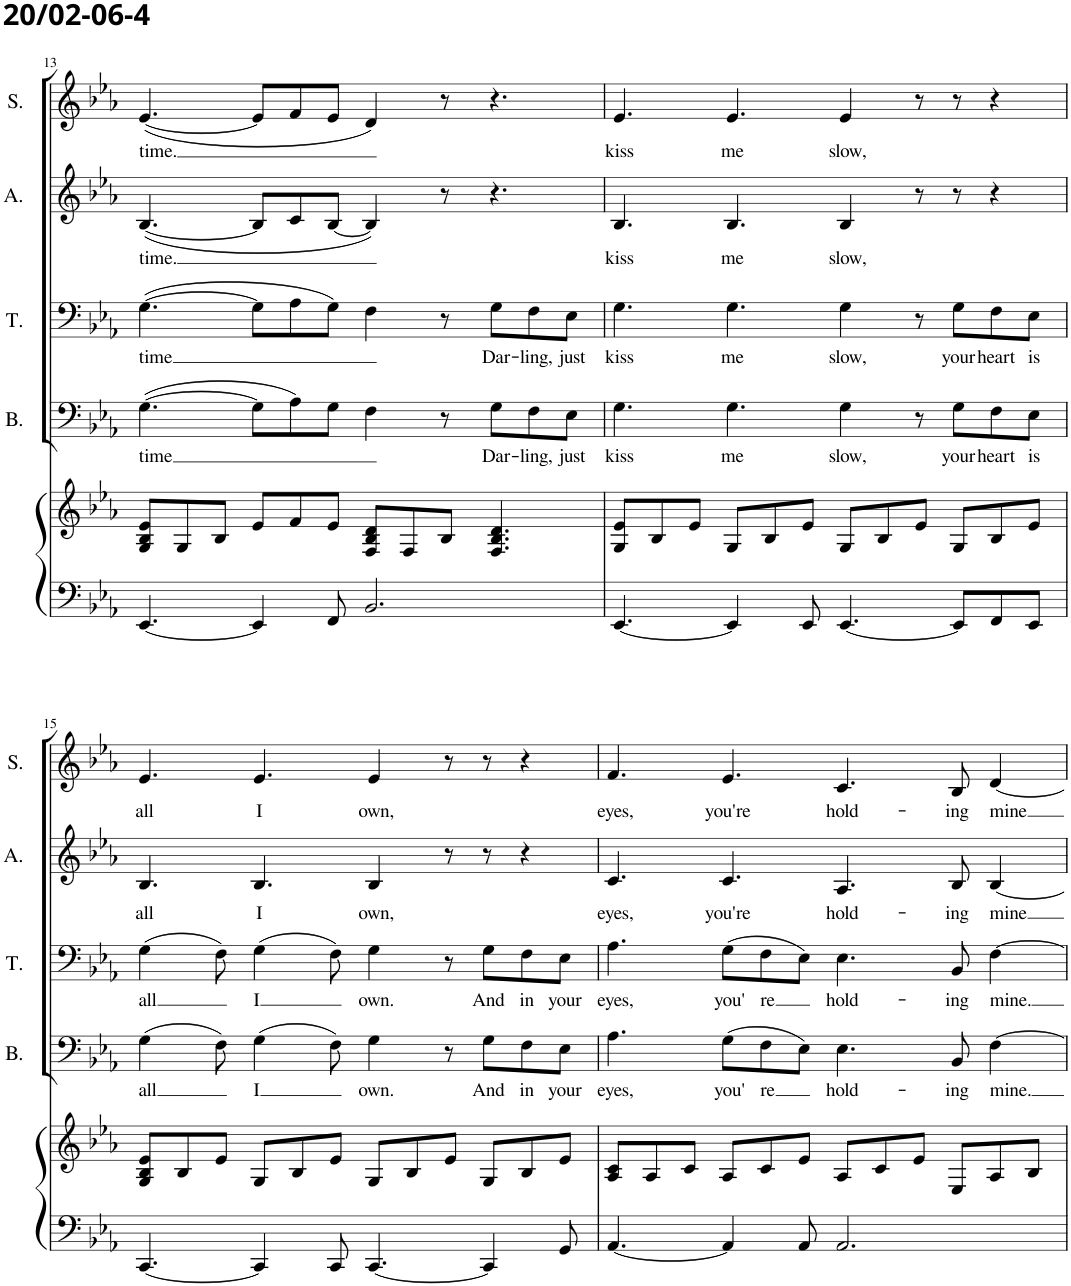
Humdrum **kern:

**kern	**kern	**kern	**text	**kern	**text	**kern	**text	**kern	**text
*part5	*part5	*part4	*part4	*part3	*part3	*part2	*part2	*part1	*part1
*staff6	*staff5	*staff4	*staff4	*staff3	*staff3	*staff2	*staff2	*staff1	*staff1
*I"Piano	*	*I"Bas	*	*I"Tenor	*	*I"Alt	*	*I"Sopraan	*
*I'Pno	*	*I'B.	*	*I'T.	*	*I'A.	*	*I'S.	*
!!LO:PB:g=z
*clefF4	*clefG2	*clefF4	*	*clefF4	*	*clefG2	*	*clefG2	*
*	*	*Trd12c21	*	*	*	*	*	*Trd1c2	*
*k[b-e-a-]	*k[b-e-a-]	*k[b-e-a-]	*	*k[b-e-a-]	*	*k[b-e-a-]	*	*k[b-e-a-]	*
*M12/8	*M12/8	*M12/8	*	*M12/8	*	*M12/8	*	*M12/8	*
=13	=13	=13	=13	=13	=13	=13	=13	=13	=13
!	!	!	!LO:LY:b	!	!LO:LY:b	!	!LO:LY:b	!	!LO:LY:b
[4.EE-/	8G/ 8B-/ 8e-/L	([4.G\	time	([4.G\	time	([4.B-/	time.	([4.e-/	time.
.	8G/	.	.	.	.	.	.	.	.
.	8B-/J	.	.	.	.	.	.	.	.
4EE-/]	8e-/L	8G\L]	.	8G\L]	.	8B-/L]	.	8e-/L]	.
.	8f/	8A-\)	.	8A-\	.	8c/	.	8f/	.
8FF/	8e-/J	8G\J	.	8G\J)	.	[8B-/J	.	8e-/J	.
2.BB-/	8F/ 8B-/ 8d/L	4F\	.	4F\	.	4B-/])	.	4d/)	.
.	8F/	.	.	.	.	.	.	.	.
.	8B-/J	8r	.	8r	.	8r	.	8r	.
!	!	!	!LO:LY:b	!	!LO:LY:b	!	!	!	!
.	4.F/ 4.B-/ 4.d/	8G\L	Dar-	8G\L	Dar-	4.r	.	4.r	.
!	!	!	!LO:LY:b	!	!LO:LY:b	!	!	!	!
.	.	8F\	-ling,	8F\	-ling,	.	.	.	.
!	!	!	!LO:LY:b	!	!LO:LY:b	!	!	!	!
.	.	8E-\J	just	8E-\J	just	.	.	.	.
=14	=14	=14	=14	=14	=14	=14	=14	=14	=14
!	!	!	!LO:LY:b	!	!LO:LY:b	!	!LO:LY:b	!	!LO:LY:b
[4.EE-/	8G/ 8e-/L	4.G\	kiss	4.G\	kiss	4.B-/	kiss	4.e-/	kiss
.	8B-/	.	.	.	.	.	.	.	.
.	8e-/J	.	.	.	.	.	.	.	.
!	!	!	!LO:LY:b	!	!LO:LY:b	!	!LO:LY:b	!	!LO:LY:b
4EE-/]	8G/L	4.G\	me	4.G\	me	4.B-/	me	4.e-/	me
.	8B-/	.	.	.	.	.	.	.	.
8EE-/	8e-/J	.	.	.	.	.	.	.	.
!	!	!	!LO:LY:b	!	!LO:LY:b	!	!LO:LY:b	!	!LO:LY:b
[4.EE-/	8G/L	4G\	slow,	4G\	slow,	4B-/	slow,	4e-/	slow,
.	8B-/	.	.	.	.	.	.	.	.
.	8e-/J	8r	.	8r	.	8r	.	8r	.
!	!	!	!LO:LY:b	!	!LO:LY:b	!	!	!	!
8EE-/L]	8G/L	8G\L	your	8G\L	your	8r	.	8r	.
!	!	!	!LO:LY:b	!	!LO:LY:b	!	!	!	!
8FF/	8B-/	8F\	heart	8F\	heart	4r	.	4r	.
!	!	!	!LO:LY:b	!	!LO:LY:b	!	!	!	!
8EE-/J	8e-/J	8E-\J	is	8E-\J	is	.	.	.	.
!!LO:LB:g=z
=15	=15	=15	=15	=15	=15	=15	=15	=15	=15
!	!	!	!LO:LY:b	!	!LO:LY:b	!	!LO:LY:b	!	!LO:LY:b
[4.CC/	8G/ 8B-/ 8e-/L	(4G\	all	(4G\	all	4.B-/	all	4.e-/	all
.	8B-/	.	.	.	.	.	.	.	.
.	8e-/J	8F\)	.	8F\)	.	.	.	.	.
!	!	!	!LO:LY:b	!	!LO:LY:b	!	!LO:LY:b	!	!LO:LY:b
4CC/]	8G/L	(4G\	I	(4G\	I	4.B-/	I	4.e-/	I
.	8B-/	.	.	.	.	.	.	.	.
8CC/	8e-/J	8F\)	.	8F\)	.	.	.	.	.
!	!	!	!LO:LY:b	!	!LO:LY:b	!	!LO:LY:b	!	!LO:LY:b
[4.CC/	8G/L	4G\	own.	4G\	own.	4B-/	own,	4e-/	own,
.	8B-/	.	.	.	.	.	.	.	.
.	8e-/J	8r	.	8r	.	8r	.	8r	.
!	!	!	!LO:LY:b	!	!LO:LY:b	!	!	!	!
4CC/]	8G/L	8G\L	And	8G\L	And	8r	.	8r	.
!	!	!	!LO:LY:b	!	!LO:LY:b	!	!	!	!
.	8B-/	8F\	in	8F\	in	4r	.	4r	.
!	!	!	!LO:LY:b	!	!LO:LY:b	!	!	!	!
8GG/	8e-/J	8E-\J	your	8E-\J	your	.	.	.	.
=16	=16	=16	=16	=16	=16	=16	=16	=16	=16
!	!	!	!LO:LY:b	!	!LO:LY:b	!	!LO:LY:b	!	!LO:LY:b
[4.AA-/	8A-/ 8c/L	4.A-\	eyes,	4.A-\	eyes,	4.c/	eyes,	4.f/	eyes,
.	8A-/	.	.	.	.	.	.	.	.
.	8c/J	.	.	.	.	.	.	.	.
!	!	!	!LO:LY:b	!	!LO:LY:b	!	!LO:LY:b	!	!LO:LY:b
4AA-/]	8A-/L	(8G\L	you'	(8G\L	you'	4.c/	you're	4.e-/	you're
!	!	!	!LO:LY:b	!	!LO:LY:b	!	!	!	!
.	8c/	8F\	re	8F\	re	.	.	.	.
8AA-/	8e-/J	8E-\J)	.	8E-\J)	.	.	.	.	.
!	!	!	!LO:LY:b	!	!LO:LY:b	!	!LO:LY:b	!	!LO:LY:b
2.AA-/	8A-/L	4.E-\	hold-	4.E-\	hold-	4.A-/	hold-	4.c/	hold-
.	8c/	.	.	.	.	.	.	.	.
.	8e-/J	.	.	.	.	.	.	.	.
!	!	!	!LO:LY:b	!	!LO:LY:b	!	!LO:LY:b	!	!LO:LY:b
.	8E-/L	8BB-/	-ing	8BB-/	-ing	8B-/	-ing	8B-/	-ing
!	!	!	!LO:LY:b	!	!LO:LY:b	!	!LO:LY:b	!	!LO:LY:b
.	8A-/	[4F\	mine.	[4F\	mine.	[4B-/	mine	[4d/	mine
.	8B-/J	.	.	.	.	.	.	.	.
=	=	=	=	=	=	=	=	=	=
*-	*-	*-	*-	*-	*-	*-	*-	*-	*-
